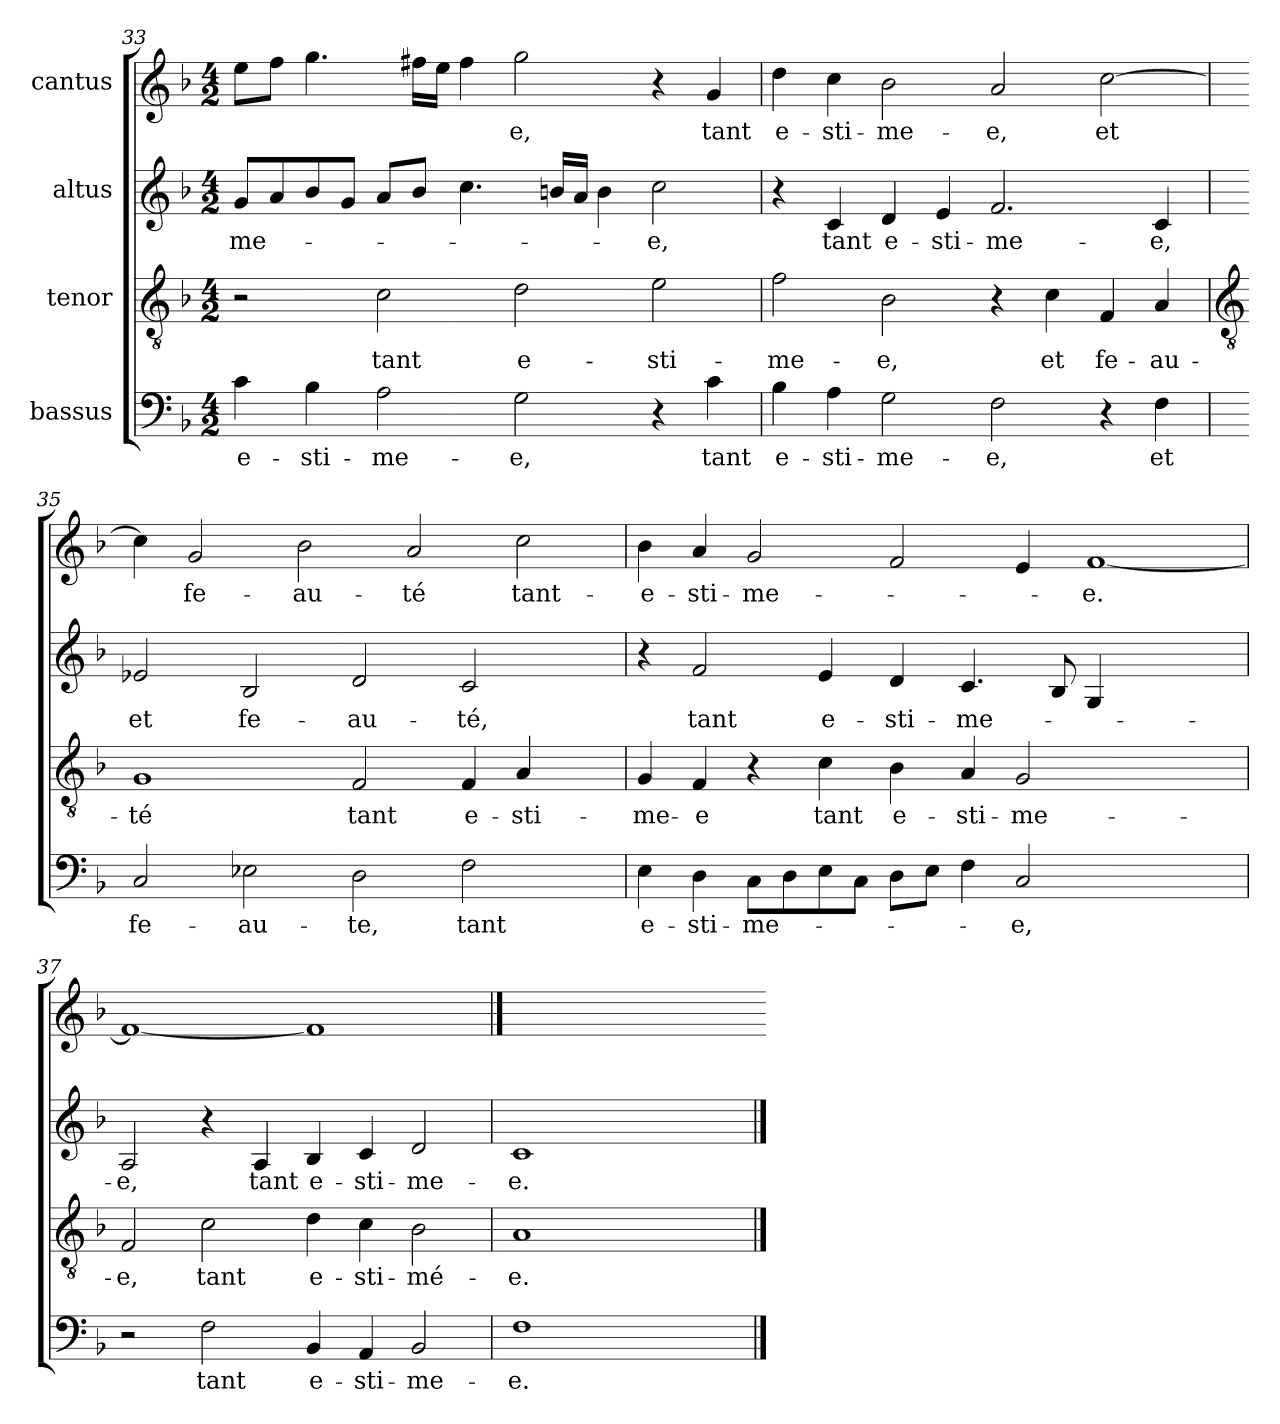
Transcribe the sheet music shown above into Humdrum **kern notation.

**kern	**text	**kern	**text	**kern	**text	**kern	**text
*part4	*part4	*part3	*part3	*part2	*part2	*part1	*part1
*staff4	*staff4	*staff3	*staff3	*staff2	*staff2	*staff1	*staff1
*I"bassus	*	*I"tenor	*	*I"altus	*	*I"cantus	*
*clefF4	*	*clefGv2	*	*clefG2	*	*clefG2	*
*k[b-]	*	*k[b-]	*	*k[b-]	*	*k[b-]	*
*F:	*	*F:	*	*F:	*	*F:	*
*M4/2	*	*M4/2	*	*M4/2	*	*M4/2	*
=33	=33	=33	=33	=33	=33	=33	=33
!	!LO:LY:b	!	!	!	!LO:LY:b	!	!
4c	e-	2r	.	8gL	-me-	8eeL	.
.	.	.	.	8a	.	8ffJ	.
!	!LO:LY:b	!	!	!	!	!	!
4B-	-sti-	.	.	8b-	.	4.gg	.
.	.	.	.	8gJ	.	.	.
!	!LO:LY:b	!	!LO:LY:b	!	!	!	!
2A	-me-	2c	tant	8aL	.	.	.
.	.	.	.	8b-J	.	16ff#XLL	.
.	.	.	.	.	.	16eeJJ	.
.	.	.	.	4.cc	.	4ff#	.
!	!LO:LY:b	!	!LO:LY:b	!	!	!	!LO:LY:b
2G	-e,	2d	e-	.	.	2gg	-e,
.	.	.	.	16bnLL	.	.	.
.	.	.	.	16aJJ	.	.	.
.	.	.	.	4b	.	.	.
!	!	!	!LO:LY:b	!	!LO:LY:b	!	!
4r	.	2e	-sti-	2cc	-e,	4r	.
!	!LO:LY:b	!	!	!	!	!	!LO:LY:b
4c	tant	.	.	.	.	4g	tant
=34	=34	=34	=34	=34	=34	=34	=34
!	!LO:LY:b	!	!LO:LY:b	!	!	!	!LO:LY:b
4B-	e-	2f	-me-	4r	.	4dd	e-
!	!LO:LY:b	!	!	!	!LO:LY:b	!	!LO:LY:b
4A	-sti-	.	.	4c	tant	4cc	-sti-
!	!LO:LY:b	!	!LO:LY:b	!	!LO:LY:b	!	!LO:LY:b
2G	-me-	2B-	-e,	4d	e-	2b-	-me-
!	!	!	!	!	!LO:LY:b	!	!
.	.	.	.	4e	-sti-	.	.
!	!LO:LY:b	!	!	!	!LO:LY:b	!	!LO:LY:b
2F	-e,	4r	.	2.f	-me-	2a	-e,
!	!	!	!LO:LY:b	!	!	!	!
.	.	4c	et	.	.	.	.
!	!	!	!LO:LY:b	!	!	!	!LO:LY:b
4r	.	4F	fe-	.	.	[2cc	et
!	!LO:LY:b	!	!LO:LY:b	!	!LO:LY:b	!	!
4F	et	4A	-au-	4c	-e,	.	.
!!LO:LB:g=z
=35	=35	=35	=35	=35	=35	=35	=35
*	*	*clefGv2	*	*	*	*	*
!	!LO:LY:b	!	!LO:LY:b	!	!LO:LY:b	!	!
2C	fe-	1G	-té	2e-X	et	4cc]	.
!	!	!	!	!	!	!	!LO:LY:b
.	.	.	.	.	.	2g	fe-
!	!LO:LY:b	!	!	!	!LO:LY:b	!	!
2E-X	-au-	.	.	2B-	fe-	.	.
!	!	!	!	!	!	!	!LO:LY:b
.	.	.	.	.	.	2b-	-au-
!	!LO:LY:b	!	!LO:LY:b	!	!LO:LY:b	!	!
2D	-te,	2F	tant	2d	-au-	.	.
!	!	!	!	!	!	!	!LO:LY:b
.	.	.	.	.	.	2a	-té
!	!LO:LY:b	!	!LO:LY:b	!	!LO:LY:b	!	!
2F	tant	4F	e-	2c	-té,	.	.
!	!	!	!LO:LY:b	!	!	!	!LO:LY:b
.	.	4A	-sti-	.	.	2cc	tant-
4ryy	.	4ryy	.	4ryy	.	.	.
=36	=36	=36	=36	=36	=36	=36	=36
!	!LO:LY:b	!	!LO:LY:b	!	!	!	!LO:LY:b
4E	e-	4G	-me-	4r	.	4b-	-e-
!	!LO:LY:b	!	!LO:LY:b	!	!LO:LY:b	!	!LO:LY:b
4D	-sti-	4F	-e	2f	tant	4a	-sti-
!	!LO:LY:b	!	!	!	!	!	!LO:LY:b
8CL	-me-	4r	.	.	.	2g	-me-
8D	.	.	.	.	.	.	.
!	!	!	!LO:LY:b	!	!LO:LY:b	!	!
8E	.	4c	tant	4e	e-	.	.
8CJ	.	.	.	.	.	.	.
!	!	!	!LO:LY:b	!	!LO:LY:b	!	!
8DL	.	4B-	e-	4d	-sti-	2f	.
8EJ	.	.	.	.	.	.	.
!	!	!	!LO:LY:b	!	!LO:LY:b	!	!
4F	.	4A	-sti-	4.c	-me-	.	.
!	!LO:LY:b	!	!LO:LY:b	!	!	!	!
2C	-e,	2G	-me-	.	.	4e	.
.	.	.	.	8B-	.	.	.
!	!	!	!	!	!	!	!LO:LY:b
.	.	.	.	4G	.	[1f	-e.
2.ryy	.	2.ryy	.	2.ryy	.	.	.
=37	=37	=37	=37	=37	=37	=37	=37
!	!	!	!LO:LY:b	!	!LO:LY:b	!	!
2r	.	2F	-e,	2A	-e,	1f_	.
!	!LO:LY:b	!	!LO:LY:b	!	!	!	!
2F	tant	2c	tant	4r	.	.	.
!	!	!	!	!	!LO:LY:b	!	!
.	.	.	.	4A	tant	.	.
!	!LO:LY:b	!	!LO:LY:b	!	!LO:LY:b	!	!
4BB-	e-	4d	e-	4B-	e-	1f]	.
!	!LO:LY:b	!	!LO:LY:b	!	!LO:LY:b	!	!
4AA	-sti-	4c	-sti-	4c	-sti-	.	.
!	!LO:LY:b	!	!LO:LY:b	!	!LO:LY:b	!	!
2BB-	-me-	2B-	-mé-	2d	-me-	.	.
=	==	=	==	=	==	==	==
!	!LO:LY:b	!	!LO:LY:b	!	!LO:LY:b	!	!
1F	-e.	1A	-e.	1c	-e.	0ryy	.
1ryy	.	1ryy	.	1ryy	.	.	.
==	=	==	=	==	=	=	=
*-	*-	*-	*-	*-	*-	*-	*-
